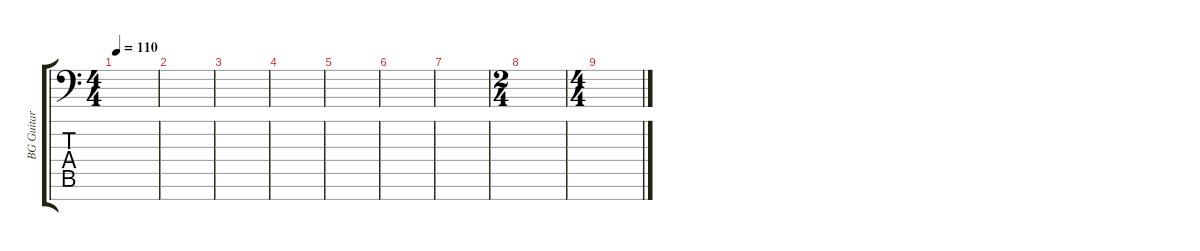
\track ("BG Guitar" "BG Guitar") {instrument overdrivenguitar}
\staff {score tabs}
\tuning (Eb4 Bb3 Gb3 Db3 Ab2 Eb2 Ab1) {hide}
\ts (4 4)
\tempo 110
\clef f4
\ks c
|
|
|
|
|
|
|
\ts (2 4)
|
\ts (4 4)
